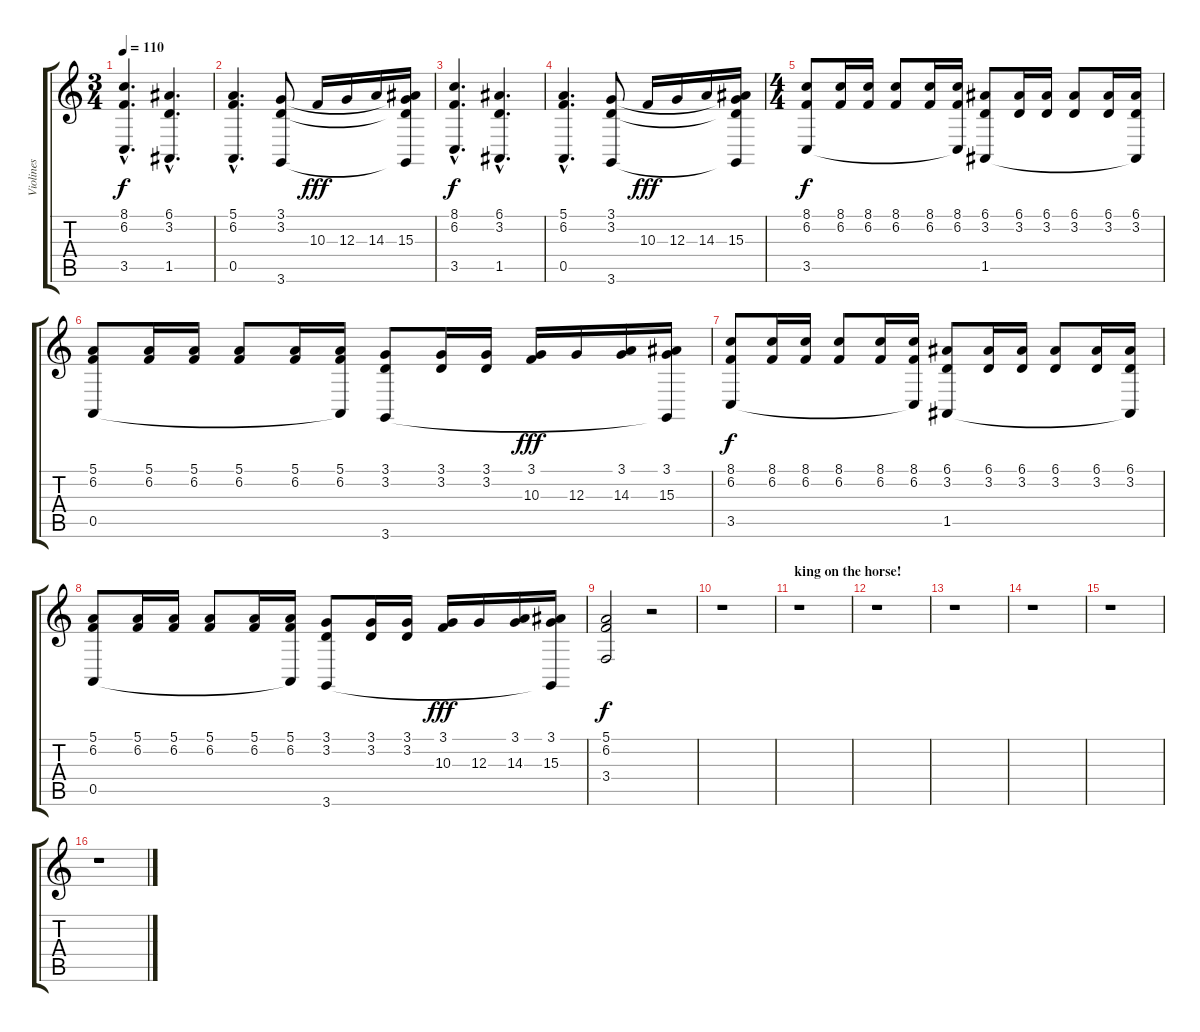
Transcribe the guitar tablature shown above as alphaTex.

\track ("Violines" "Violines") {instrument stringensemble1}
\staff {score tabs}
\tuning (E4 B3 G3 D3 A2 E2) {hide}
\ts (3 4)
\tempo 110
\clef g2
\ks c
(8.1{hac} 6.2{hac} 3.5{hac}).4{d dy f} (6.1{hac} 3.2{hac} 1.5{hac}).4{d} |
(5.1{hac} 6.2{hac} 0.5{hac}).4{d} (3.1 3.2 3.6).8 10.3.16{dy fff} 12.3.16 14.3.16 (3.1{t} 3.2{t} 15.3 3.6{t}).16 |
(8.1{hac} 6.2{hac} 3.5{hac}).4{d dy f} (6.1{hac} 3.2{hac} 1.5{hac}).4{d} |
(5.1{hac} 6.2{hac} 0.5{hac}).4{d} (3.1 3.2 3.6).8 10.3.16{dy fff} 12.3.16 14.3.16 (3.1{t} 3.2{t} 15.3 3.6{t}).16 |
\ts (4 4)
(8.1 6.2 3.5).8{dy f} (8.1 6.2).16 (8.1 6.2).16 (8.1 6.2).8 (8.1 6.2).16 (8.1 6.2 3.5{t}).16 (6.1 3.2 1.5).8 (6.1 3.2).16 (6.1 3.2).16 (6.1 3.2).8 (6.1 3.2).16 (6.1 3.2 1.5{t}).16 |
(5.1 6.2 0.5).8 (5.1 6.2).16 (5.1 6.2).16 (5.1 6.2).8 (5.1 6.2).16 (5.1 6.2 0.5{t}).16 (3.1 3.2 3.6).8 (3.1 3.2).16 (3.1 3.2).16 (3.1 10.3).16{dy fff} 12.3.16 (3.1 14.3).16 (3.1 15.3 3.6{t}).16 |
(8.1 6.2 3.5).8{dy f} (8.1 6.2).16 (8.1 6.2).16 (8.1 6.2).8 (8.1 6.2).16 (8.1 6.2 3.5{t}).16 (6.1 3.2 1.5).8 (6.1 3.2).16 (6.1 3.2).16 (6.1 3.2).8 (6.1 3.2).16 (6.1 3.2 1.5{t}).16 |
(5.1 6.2 0.5).8 (5.1 6.2).16 (5.1 6.2).16 (5.1 6.2).8 (5.1 6.2).16 (5.1 6.2 0.5{t}).16 (3.1 3.2 3.6).8 (3.1 3.2).16 (3.1 3.2).16 (3.1 10.3).16{dy fff} 12.3.16 (3.1 14.3).16 (3.1 15.3 3.6{t}).16 |
(5.1 6.2 3.4).2{dy f} r.2 |
r.1 |
\section ("" "king on the horse!")
r.1 |
r.1 |
r.1 |
r.1 |
r.1 |
r.1
